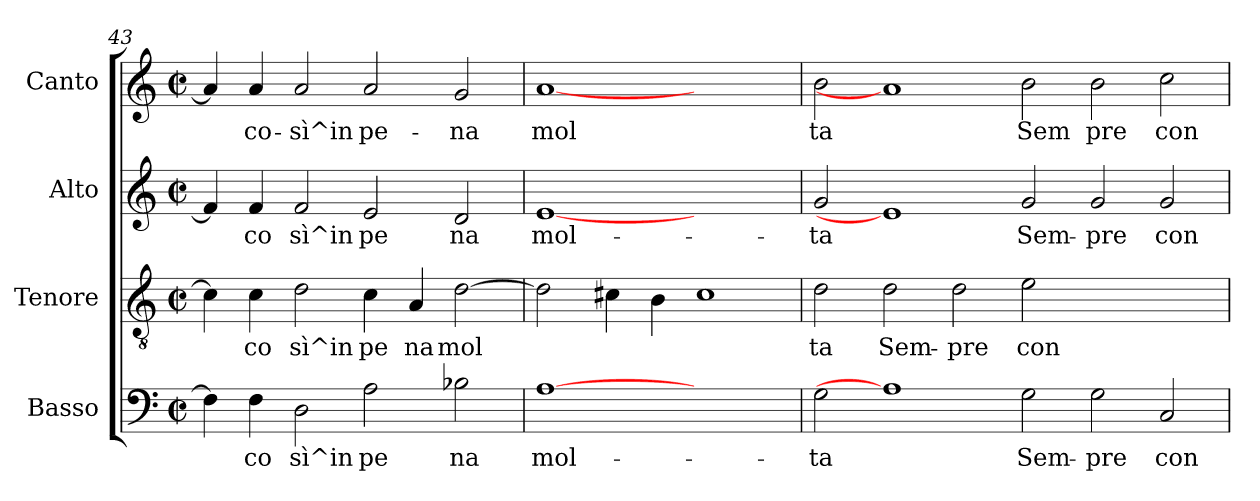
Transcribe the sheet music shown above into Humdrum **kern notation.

**kern	**text	**kern	**text	**kern	**text	**kern	**text
*part4	*part4	*part3	*part3	*part2	*part2	*part1	*part1
*staff4	*staff4	*staff3	*staff3	*staff2	*staff2	*staff1	*staff1
*I"Basso	*	*I"Tenore	*	*I"Alto	*	*I"Canto	*
*I'Basso	*	*I'Tenore	*	*I'Alto	*	*I'Canto	*
*clefF4	*	*clefGv2	*	*clefG2	*	*clefG2	*
*k[]	*	*k[]	*	*k[]	*	*k[]	*
*C:	*	*C:	*	*C:	*	*C:	*
*M2/2	*	*M2/2	*	*M2/2	*	*M2/2	*
*met(c|)	*	*met(c|)	*	*met(c|)	*	*met(c|)	*
=43	=43	=43	=43	=43	=43	=43	=43
!	!LO:LY:b:cj	!	!LO:LY:b:cj	!	!LO:LY:b:cj	!	!LO:LY:a:cj
4F\]	.	4c\]	.	4f/]	.	4a/]	.
!	!LO:LY:b:cj	!	!LO:LY:b:cj	!	!LO:LY:b:cj	!	!LO:LY:a:cj
4F\	co	4c\	co	4f/	co	4a/	co-
!	!LO:LY:b:cj	!	!LO:LY:b:cj	!	!LO:LY:b:cj	!	!LO:LY:a:cj
2D\	sì^in	2d\	sì^in	2f/	sì^in	2a/	-sì^in
!	!LO:LY:b:cj	!	!LO:LY:b:cj	!	!LO:LY:b:cj	!	!LO:LY:a:cj
2A\	pe	4c\	pe	2e/	pe	2a/	pe-
!	!	!	!LO:LY:b:cj	!	!	!	!
.	.	4A/	na	.	.	.	.
!	!LO:LY:b:cj	!	!LO:LY:b:cj	!	!LO:LY:b:cj	!	!LO:LY:a:cj
2B-\	na	[<2d\	mol	2d/	na	2g>/	-na
!!LO:LB:g=z
=44	=44	=44	=44	=44	=44	=44	=44
!	!LO:LY:b:cj	!	!LO:LY:b:cj	!	!LO:LY:b:cj	!	!LO:LY:b:cj
[1A	mol-	2d\]	.	[1e	mol-	[1a	mol
!	!	!	!LO:LY:b:cj	!	!	!	!
.	.	4c#\	.	.	.	.	.
!	!	!	!LO:LY:b:cj	!	!	!	!
.	.	4B\	.	.	.	.	.
!	!	!	!LO:LY:b:cj	!	!	!	!
1ryy	.	1c#	.	1ryy	.	1ryy	.
=45	=45	=45	=45	=45	=45	=45	=45
!	!LO:LY:b:cj	!	!LO:LY:b:cj	!	!LO:LY:b:cj	!	!LO:LY:b:cj
2G\	-ta	2d\	ta	2g/	-ta	2b\	ta
!	!	!	!LO:LY:b:cj	!	!	!	!
1A]	.	2d\	Sem-	1e]	.	1a]	.
!	!	!	!LO:LY:b:cj	!	!	!	!
.	.	2d\	-pre	.	.	.	.
!	!LO:LY:b:cj	!	!LO:LY:b:cj	!	!LO:LY:b:cj	!	!LO:LY:b:cj
2G\	Sem-	2e\	con-	2g/	Sem-	2b\	Sem
!	!LO:LY:b:cj	!	!	!	!LO:LY:b:cj	!	!LO:LY:b:cj
2G\	-pre	1ryy	.	2g/	-pre	2b\	pre
!	!LO:LY:b:cj	!	!	!	!LO:LY:b:cj	!	!LO:LY:b:cj
2C/	con-	.	.	2g/	con-	2cc\	con
=	=	=	=	=	=	=	=
*-	*-	*-	*-	*-	*-	*-	*-
